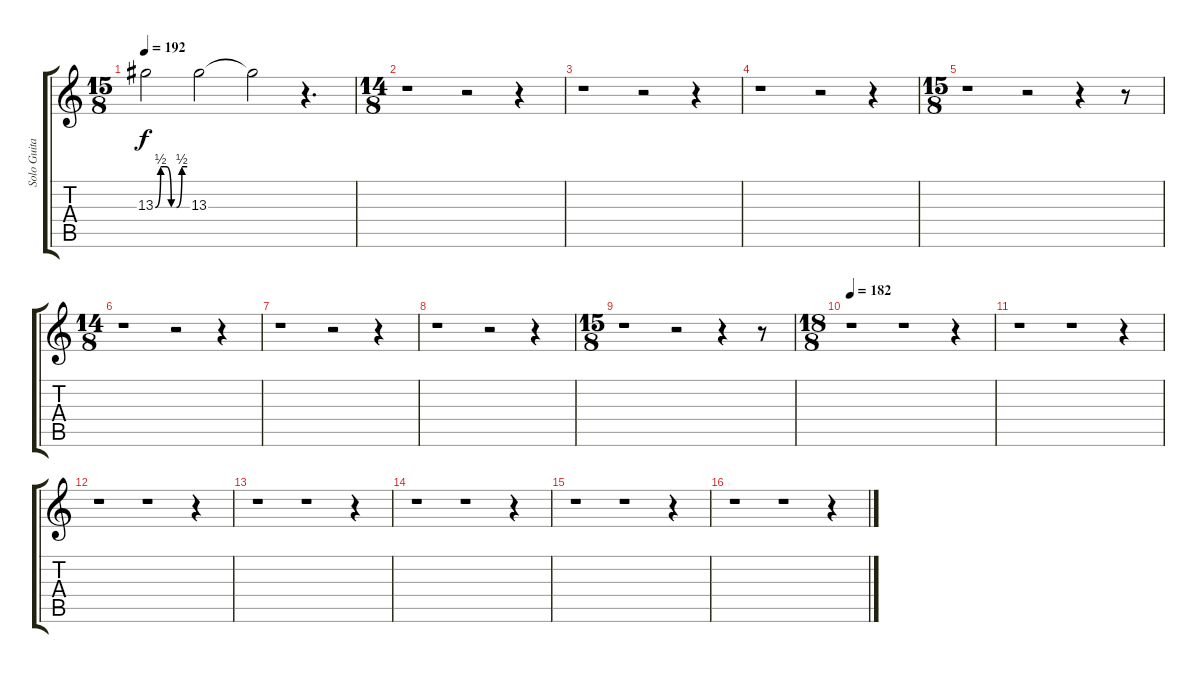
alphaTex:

\track ("Solo Guitar" "Solo Guita") {instrument overdrivenguitar}
\staff {score tabs}
\tuning (E4 B3 G3 D3 A2 E2) {hide}
\ts (15 8)
\tempo 192
\clef g2
\ks c
13.3{be (custom 0 0 10 2 20 2 30 0 40 0 50 2 60 2)}.2{dy f} 13.3.2 13.3{t}.2 r.4{d} |
\ts (14 8)
r.1 r.2 r.4 |
r.1 r.2 r.4 |
r.1 r.2 r.4 |
\ts (15 8)
r.1 r.2 r.4 r.8 |
\ts (14 8)
r.1 r.2 r.4 |
r.1 r.2 r.4 |
r.1 r.2 r.4 |
\ts (15 8)
r.1 r.2 r.4 r.8 |
\ts (18 8)
\tempo 182
r.1 r.1 r.4 |
r.1 r.1 r.4 |
r.1 r.1 r.4 |
r.1 r.1 r.4 |
r.1 r.1 r.4 |
r.1 r.1 r.4 |
r.1 r.1 r.4
